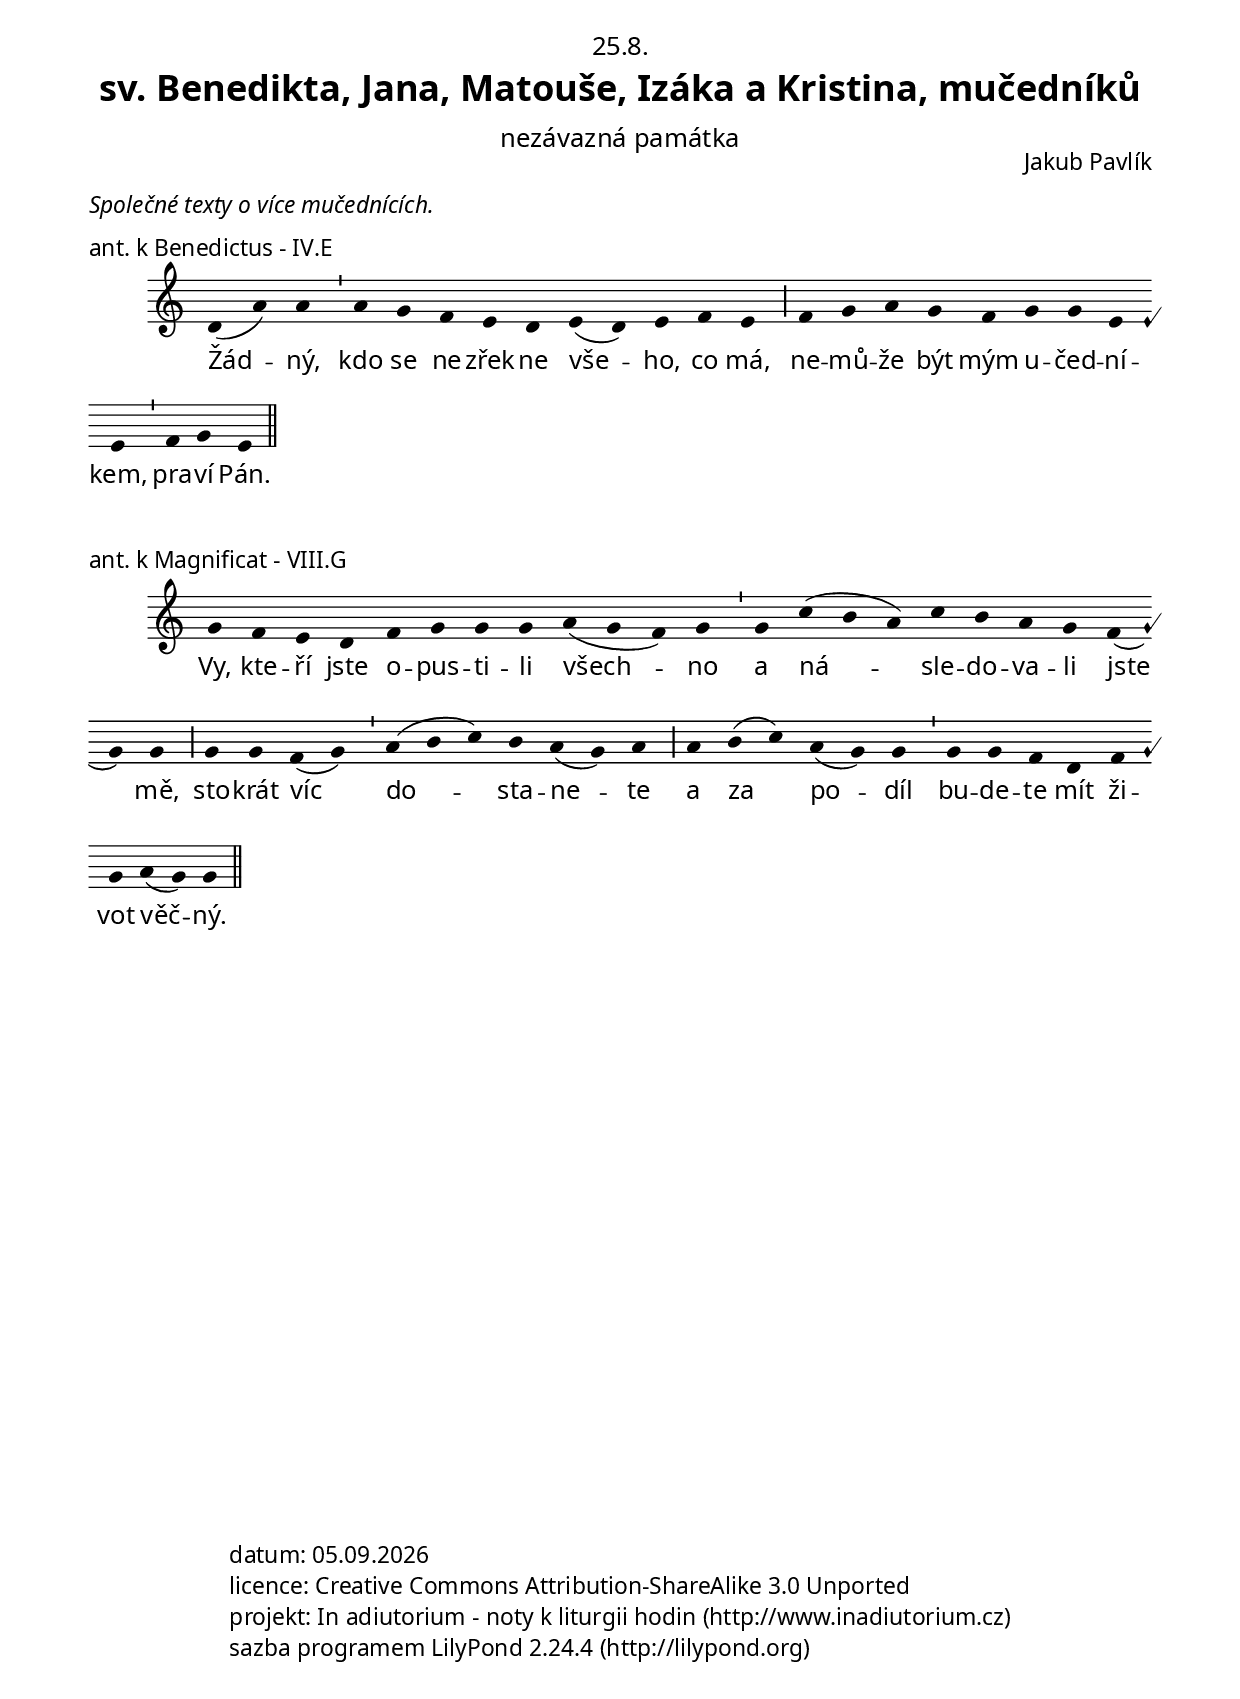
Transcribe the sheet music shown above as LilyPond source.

\version "2.15.40"

\include "../spolecne.ly"
\include "../dilyresponsorii.ly"

\header {
  title = \markup\titleSvatek
            "sv. Benedikta, Jana, Matouše, Izáka a Kristina, mučedníků"
            "nezávazná památka"
            25.8.
  composer = "Jakub Pavlík"
}

\markup\communia #'(#:mucednici)

\score {
  \relative c' {
    \choralniRezim
    d4( a') a \barMin a g f e d e( d) e f e \barMaior
    f g a g f g g e e \barMin f g e \barFinalis
  }
  \addlyrics {
    Žád -- ný, kdo se ne -- zřek -- ne vše -- ho, co má,
    ne -- mů -- že být mým u -- čed -- ní -- kem, pra -- ví Pán.
  }
  \header {
    quid = "ant. k Benedictus"
    modus = "IV"
    differentia = "E"
    psalmus = ""
    id = "aben"
    piece = \markup {\sestavTitulekBezZalmu}
  }
}

\score {
  \relative c'' {
    \choralniRezim
    g f e d f g g g a( g f) g \barMin
    g c( b a) c b a g f( g) g \barMaior
    g g f( g) \barMin a( b c) b a( g) a \barMaior
    a b( c) a( g) g \barMin g g f d f g a( g) g \barFinalis
  }
  \addlyrics {
    Vy, kte -- ří jste o -- pus -- ti -- li všech -- no
    a ná -- sle -- do -- va -- li jste mě,
    sto -- krát víc do -- sta -- ne -- te
    a za po -- díl bu -- de -- te mít ži -- vot věč -- ný.
  }
  \header {
    quid = "ant. k Magnificat"
    modus = "VIII"
    differentia = "G"
    psalmus = ""
    id = "amag"
    piece = \markup {\sestavTitulekBezZalmu}
  }
}